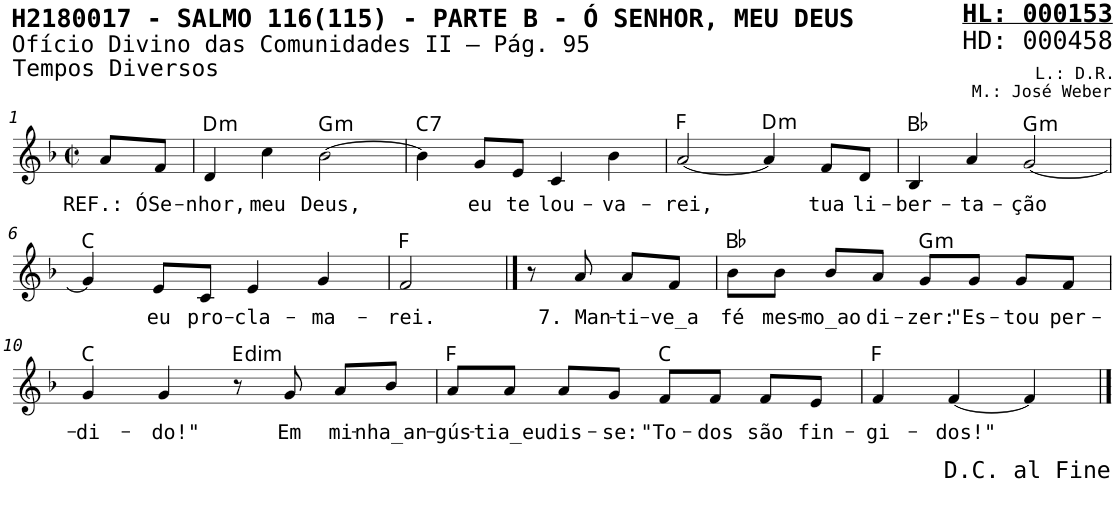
**kern	**text	**harte
*part1	*part1	*part1
*staff1	*staff1	*
*I"Mulheres	*	*
*stria5	*	*
*clefG2	*	*
*k[b-]	*	*
*M2/2	*	*
*met(c|)	*	*
=1	=1	=1
!	!LO:LY:b	!
8a/L	REF.: Ó	.
!	!LO:LY:b	!
8f/J	Se-	.
=2	=2	=2
!	!LO:LY:b	!LO:H:kt=m
4d/	-nhor,	D:min
!	!LO:LY:b	!
4cc\	meu	.
!	!LO:LY:b	!LO:H:kt=m
[2b-\	Deus,	G:min
=3	=3	=3
!	!	!LO:H:kt=7
4b-\]	.	C:7
!	!LO:LY:b	!
8g/L	eu	.
!	!LO:LY:b	!
8e/J	te	.
!	!LO:LY:b	!
4c/	lou-	.
!	!LO:LY:b	!
4b-\	-va-	.
=4	=4	=4
!	!LO:LY:b	!
[2a/	-rei,	F:maj
!	!	!LO:H:kt=m
4a/]	.	D:min
!	!LO:LY:b	!
8f/L	tua	.
!	!LO:LY:b	!
8d/J	li-	.
=5	=5	=5
!	!LO:LY:b	!
4B-/	-ber-	Bb:maj
!	!LO:LY:b	!
4a/	-ta-	.
!	!LO:LY:b	!LO:H:kt=m
[2g/	-ção	G:min
!!LO:LB:g=z
=6	=6	=6
4g/]	.	C:maj
!	!LO:LY:b	!
8e/L	eu	.
!	!LO:LY:b	!
8c/J	pro-	.
!	!LO:LY:b	!
4e/	-cla-	.
!	!LO:LY:b	!
4g/	-ma-	.
=7	=7	=7
!	!LO:LY:b	!
2f/	-rei.	F:maj
==8	==8	==8
8r	.	.
!	!LO:LY:b	!
8a/	7. Man-	.
!	!LO:LY:b	!
8a/L	-ti-	.
!	!LO:LY:b	!
8f/J	-ve_a	.
=9	=9	=9
!	!LO:LY:b	!
8b-\L	fé	Bb:maj
!	!LO:LY:b	!
8b-\J	mes-	.
!	!LO:LY:b	!
8b-/L	-mo_ao	.
!	!LO:LY:b	!
8a/J	di-	.
!	!LO:LY:b	!LO:H:kt=m
8g/L	-zer:	G:min
!	!LO:LY:b	!
8g/J	"Es-	.
!	!LO:LY:b	!
8g/L	-tou	.
!	!LO:LY:b	!
8f/J	per-	.
!!LO:LB:g=z
=10	=10	=10
!	!LO:LY:b	!
4g/	-di-	C:maj
!	!LO:LY:b	!
4g/	-do!"	.
!	!	!LO:H:kt=dim
8r	.	E:dim
!	!LO:LY:b	!
8g/	Em	.
!	!LO:LY:b	!
8a/L	mi-	.
!	!LO:LY:b	!
8b-/J	-nha_an-	.
=11	=11	=11
!	!LO:LY:b	!
8a/L	-gús-	F:maj
!	!LO:LY:b	!
8a/J	-tia_eu	.
!	!LO:LY:b	!
8a/L	dis-	.
!	!LO:LY:b	!
8g/J	-se:	.
!	!LO:LY:b	!
8f/L	"To-	C:maj
!	!LO:LY:b	!
8f/J	-dos	.
!	!LO:LY:b	!
8f/L	são	.
!	!LO:LY:b	!
8e/J	fin-	.
=12	=12	=12
!	!LO:LY:b	!
4f/	-gi-	F:maj
!	!LO:LY:b	!
[4f/	-dos!"	.
4f/]	.	.
==	==	==
*-	*-	*-
